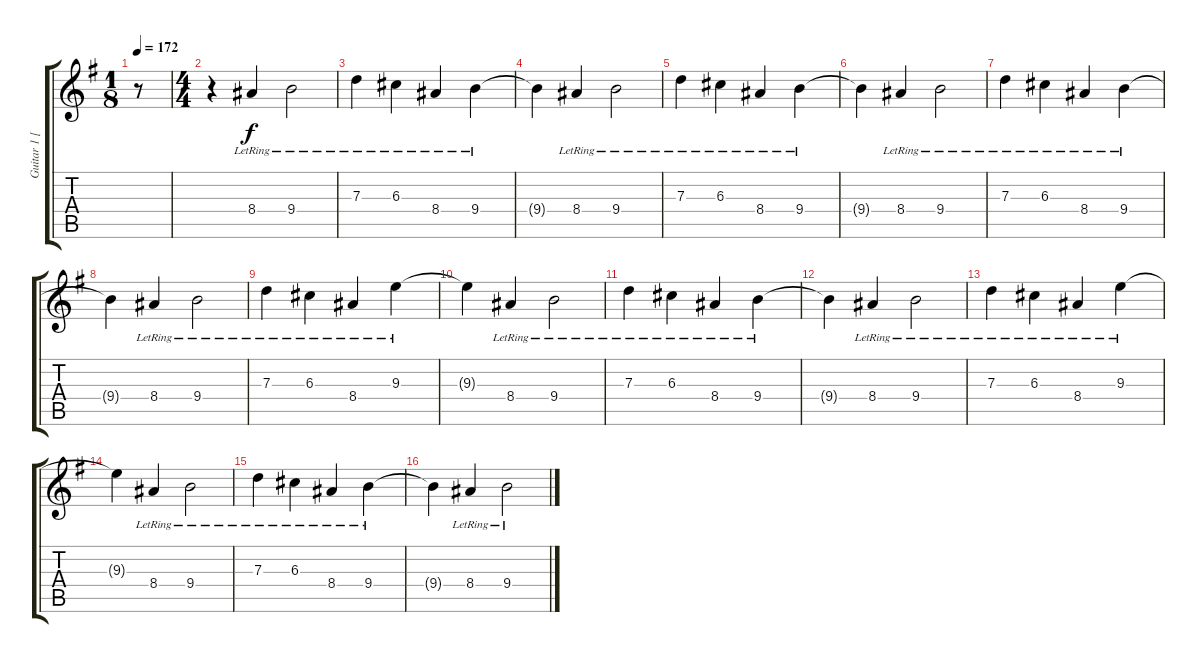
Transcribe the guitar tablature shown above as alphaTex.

\track ("Guitar 1 [Slash]" "Guitar 1 [") {instrument distortionguitar}
\staff {score tabs}
\tuning (E4 B3 G3 D3 A2 E2) {hide}
\ts (1 8)
\tempo 172
\clef g2
\ks g
r.8{dy f instrument distortionguitar} |
\ts (4 4)
r.4{volume 8 instrument electricguitarclean} 8.4{lr}.4 9.4{lr}.2 |
7.3{lr}.4 6.3{lr}.4 8.4{lr}.4 9.4{lr}.4 |
9.4{t}.4 8.4{lr}.4 9.4{lr}.2 |
7.3{lr}.4 6.3{lr}.4 8.4{lr}.4 9.4{lr}.4 |
9.4{t}.4 8.4{lr}.4 9.4{lr}.2 |
7.3{lr}.4 6.3{lr}.4 8.4{lr}.4 9.4{lr}.4 |
9.4{t}.4 8.4{lr}.4 9.4{lr}.2 |
7.3{lr}.4 6.3{lr}.4 8.4{lr}.4 9.3{lr}.4 |
9.3{t}.4 8.4{lr}.4 9.4{lr}.2 |
7.3{lr}.4 6.3{lr}.4 8.4{lr}.4 9.4{lr}.4 |
9.4{t}.4 8.4{lr}.4 9.4{lr}.2 |
7.3{lr}.4 6.3{lr}.4 8.4{lr}.4 9.3{lr}.4 |
9.3{t}.4 8.4{lr}.4 9.4{lr}.2 |
7.3{lr}.4 6.3{lr}.4 8.4{lr}.4 9.4{lr}.4 |
9.4{t}.4 8.4{lr}.4 9.4{lr}.2
